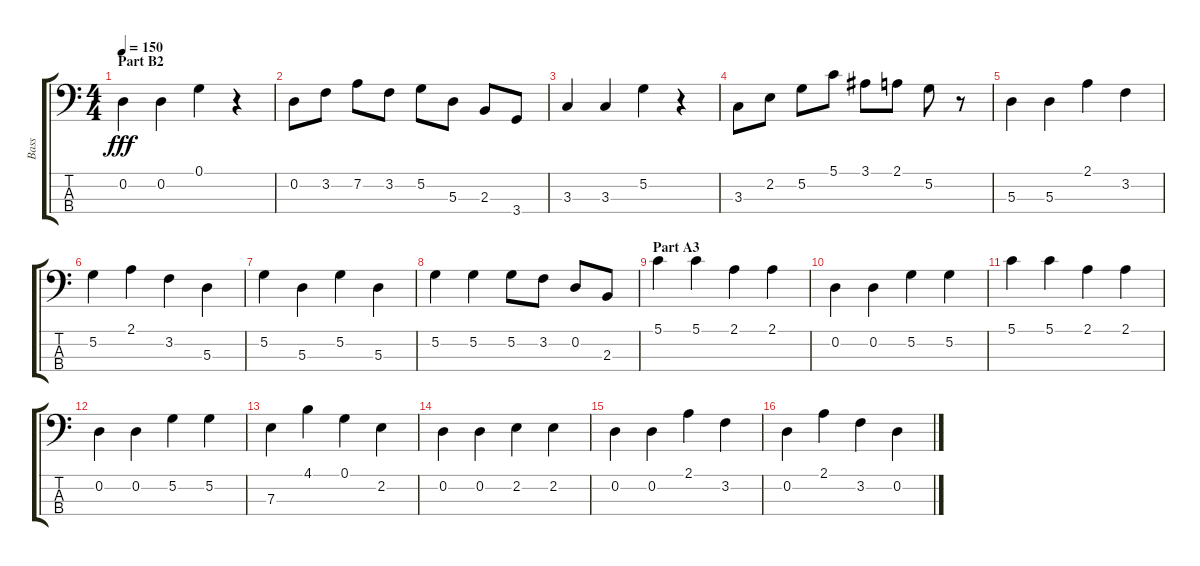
\track ("Bass" "Bass") {instrument electricguitarmuted}
\staff {score tabs}
\tuning (G2 D2 A1 E1) {hide}
\ts (4 4)
\section ("" "Part B2")
\tempo 150
\clef f4
\ks c
0.2.4{dy fff} 0.2.4 0.1.4 r.4 |
0.2.8 3.2.8 7.2.8 3.2.8 5.2.8 5.3.8 2.3.8 3.4.8 |
3.3.4 3.3.4 5.2.4 r.4 |
3.3.8 2.2.8 5.2.8 5.1.8 3.1.8 2.1.8 5.2.8 r.8 |
5.3.4 5.3.4 2.1.4 3.2.4 |
5.2.4 2.1.4 3.2.4 5.3.4 |
5.2.4 5.3.4 5.2.4 5.3.4 |
5.2.4 5.2.4 5.2.8 3.2.8 0.2.8 2.3.8 |
\section ("" "Part A3")
5.1.4 5.1.4 2.1.4 2.1.4 |
0.2.4 0.2.4 5.2.4 5.2.4 |
5.1.4 5.1.4 2.1.4 2.1.4 |
0.2.4 0.2.4 5.2.4 5.2.4 |
7.3.4 4.1.4 0.1.4 2.2.4 |
0.2.4 0.2.4 2.2.4 2.2.4 |
0.2.4 0.2.4 2.1.4 3.2.4 |
0.2.4 2.1.4 3.2.4 0.2.4
